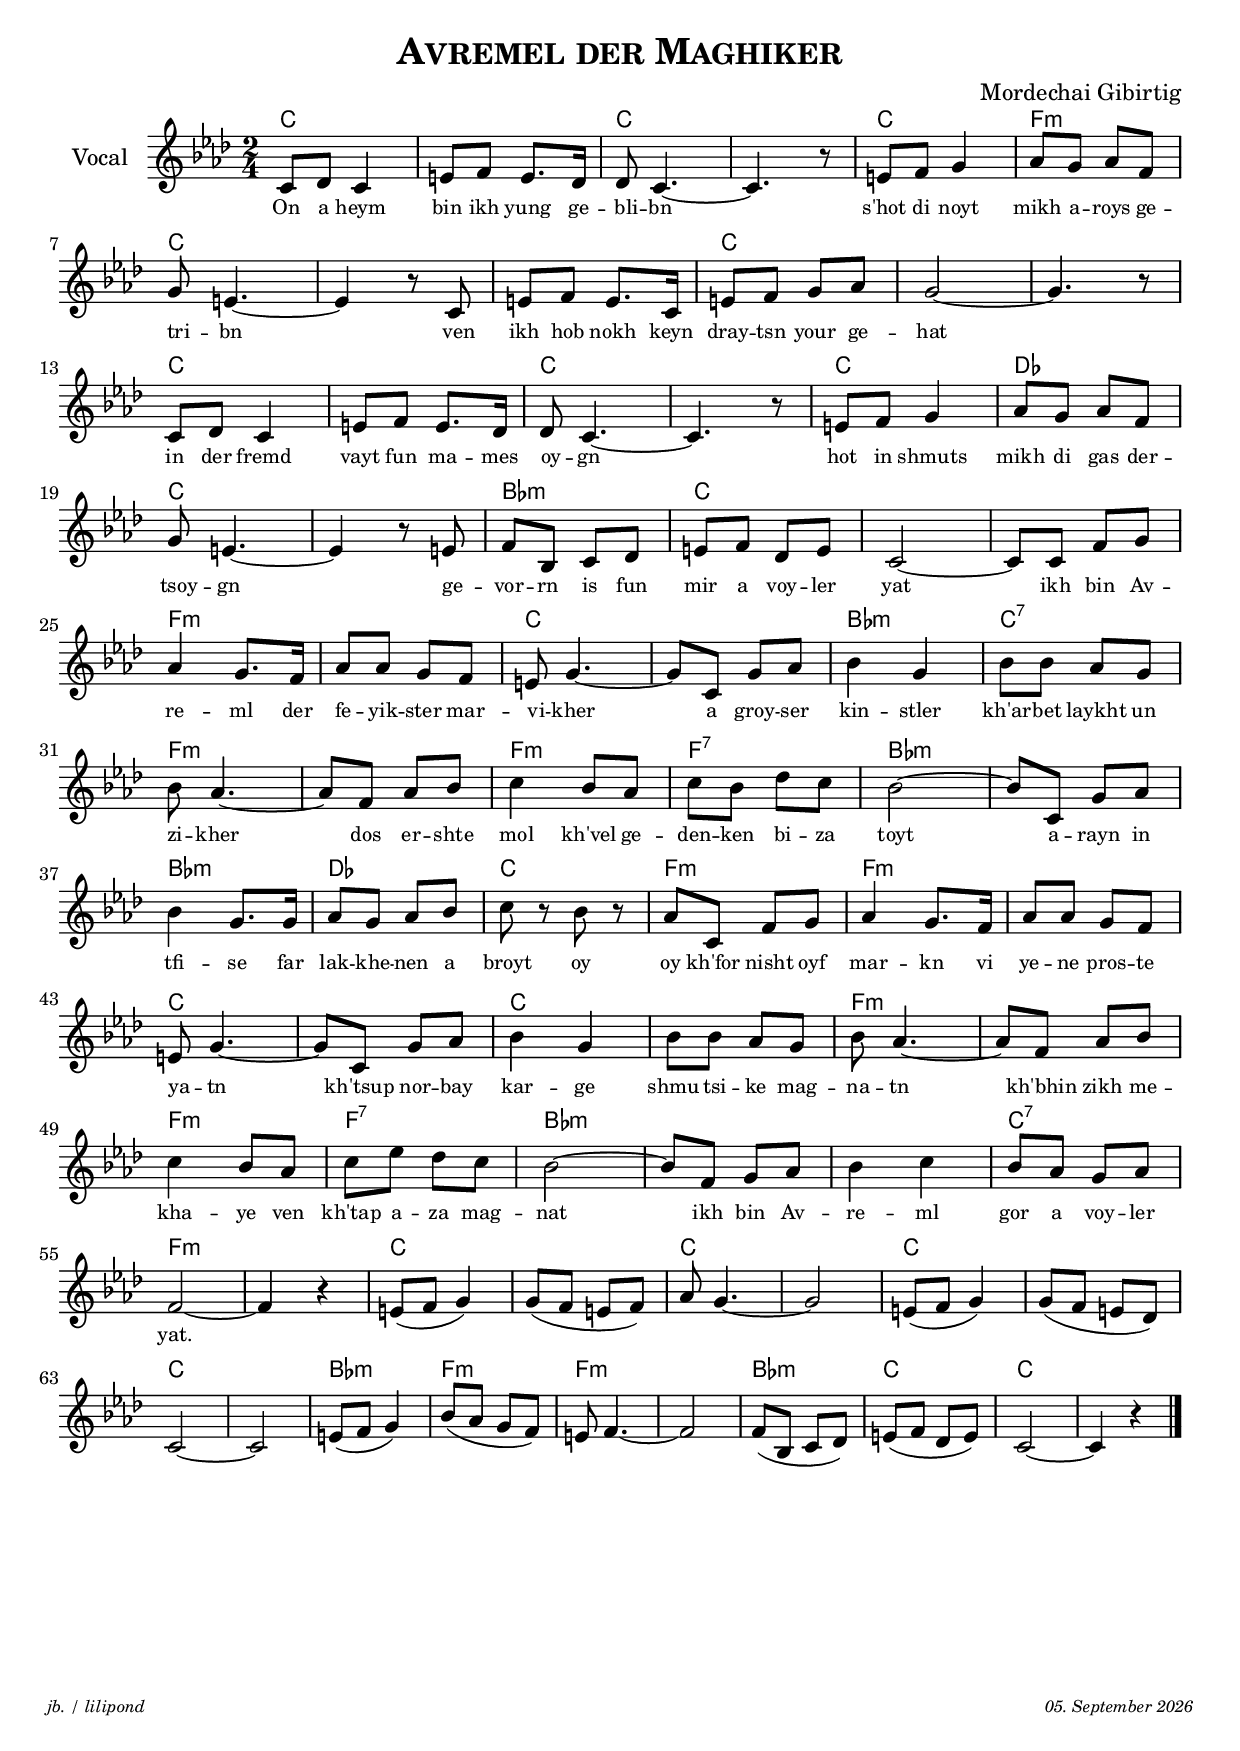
\version "2.20.0"

\header {
  title = \markup \caps  {"Avremel der Maghiker"}
  composer = "Mordechai Gibirtig"
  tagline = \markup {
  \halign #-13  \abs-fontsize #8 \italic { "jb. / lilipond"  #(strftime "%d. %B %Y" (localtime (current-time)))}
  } 
  
}
global = { 
  \time 2/4 
  \key f \minor  }

melodie = 
  { e8 f e4 gis8 a gis8. f16 f8 e4.~ e4. r8 gis8 a b4 c'8 b c' a \break
    b gis4.~ gis4 r8 e gis a gis8. e16 gis8 a b c' b2~ b4. r8 \break
    e8 f e4 gis8 a gis8. f16 f8 e4.~ e4. r8 gis8 a b4 c'8 b c' a \break
    b8 gis4.~ gis4 r8 gis8 a d e f gis a f gis e2~ e8 e a b \break
    c'4 b8. a16 c'8 c' b a gis b4.~ b8 e8 b c'  d'4 b d'8 d' c' b  \break
    d' c'4.~ c'8 a c' d' e'4  d'8 c' e' d' f' e' d'2~ d'8 e b c' \break 
    d'4 b8. b16 c'8 b c' d' e' r8 d' r c' e a b c'4 b8. a16 c'8 c' b a \break 
    gis 8 b4.~ b8 e b c' d'4 b d'8 d' c' b d' c'4.~ c'8 a c' d' \break 
    e'4 d'8 c' e' g' f' e' d'2~ d'8 a b c' d'4 e' d'8 c' b c' \break 
    a2~ a4 r4 gis8 (a b4) b8 (a gis a)  c'8 b4.~ b2 gis8 (a b4) b8 ( a gis f) \break
    e2~ e gis8 ( a b4) d'8 (c' b a) gis8 a4.~ a2 a8 (d e f ) gis (a f gis) e2~ e4 r4  \bar "|." 
     }

akkorde = \chordmode 
  { \override ChordName.font-size = #0
    e2 s e s e a:m e s s e s s e s e s e f e s d:m e s s a:m s e s d:m e:7
    a:m s a:m a:7 d:m s d:m f e a:m a:m s 
    e s e s a:m s a:m a:7 d:m s s e:7 a:m s e s e s e s e s d:m a:m a:m s d:m e e
    }

text = \lyricmode 
  { \set fontSize = #-2
    On8 a heym4 bin8 ikh yung8. ge16 -- bli8 -- bn2..      s'hot8 di8 noyt4 mikh8 a -- roys ge -- 
    tri -- bn2.     ven8 ikh hob nokh8. keyn16 dray8 -- tsn your ge -- hat1
    in8 der fremd4 vayt8 fun ma8. -- mes16 oy8 -- gn2.     8 hot8 in shmuts4 mikh8  di gas der -- 
    tsoy -- gn2.     ge8 -- vor -- rn is fun mir a voy -- ler yat2 8 ikh bin Av -- 
    re4 -- ml8. der16 fe8 -- yik -- ster mar -- vi -- kher4. 8 a groy -- ser kin4 -- stler kh'ar8 -- bet laykht un
    zi -- kher4. 8 dos er -- shte mol4 kh'vel8 ge -- den -- ken bi --  za toyt2  8 a8 -- rayn in 
    tfi4 -- se 8. far16 lak8 -- khe --  nen a broyt8  8 oy8  8 oy kh'for nisht oyf mar4 -- kn8. vi16 ye8 -- ne pros8 -- te
    ya -- tn4. 8 kh'tsup 8 nor -- bay kar4 -- ge shmu8 -- tsi -- ke mag -- na -- tn4. 8 kh'bhin8 zikh me --
    kha4 -- ye8 ven kh'tap a -- za mag -- nat2 8 ikh8 bin Av -- re4 -- ml gor8 a voy -- ler
    "yat."2. 
    
  } 





\score {\header {
    piece = ""
  }
  
<<
  \new ChordNames \with {
    midiInstrument = "Acoustic Grand Piano"
  }
    \transpose a f 
    \akkorde

  \new Staff \with {
    midiInstrument = "acoustic guitar (nylon)"
    instrumentName = "Vocal"
  }
  {
   \global
   \clef treble
   \transpose a f' 
   \melodie
  }
 
  \new Lyrics 
    \text

>>


  \layout { }
  \midi {
    \tempo 4=100
    
  }
}